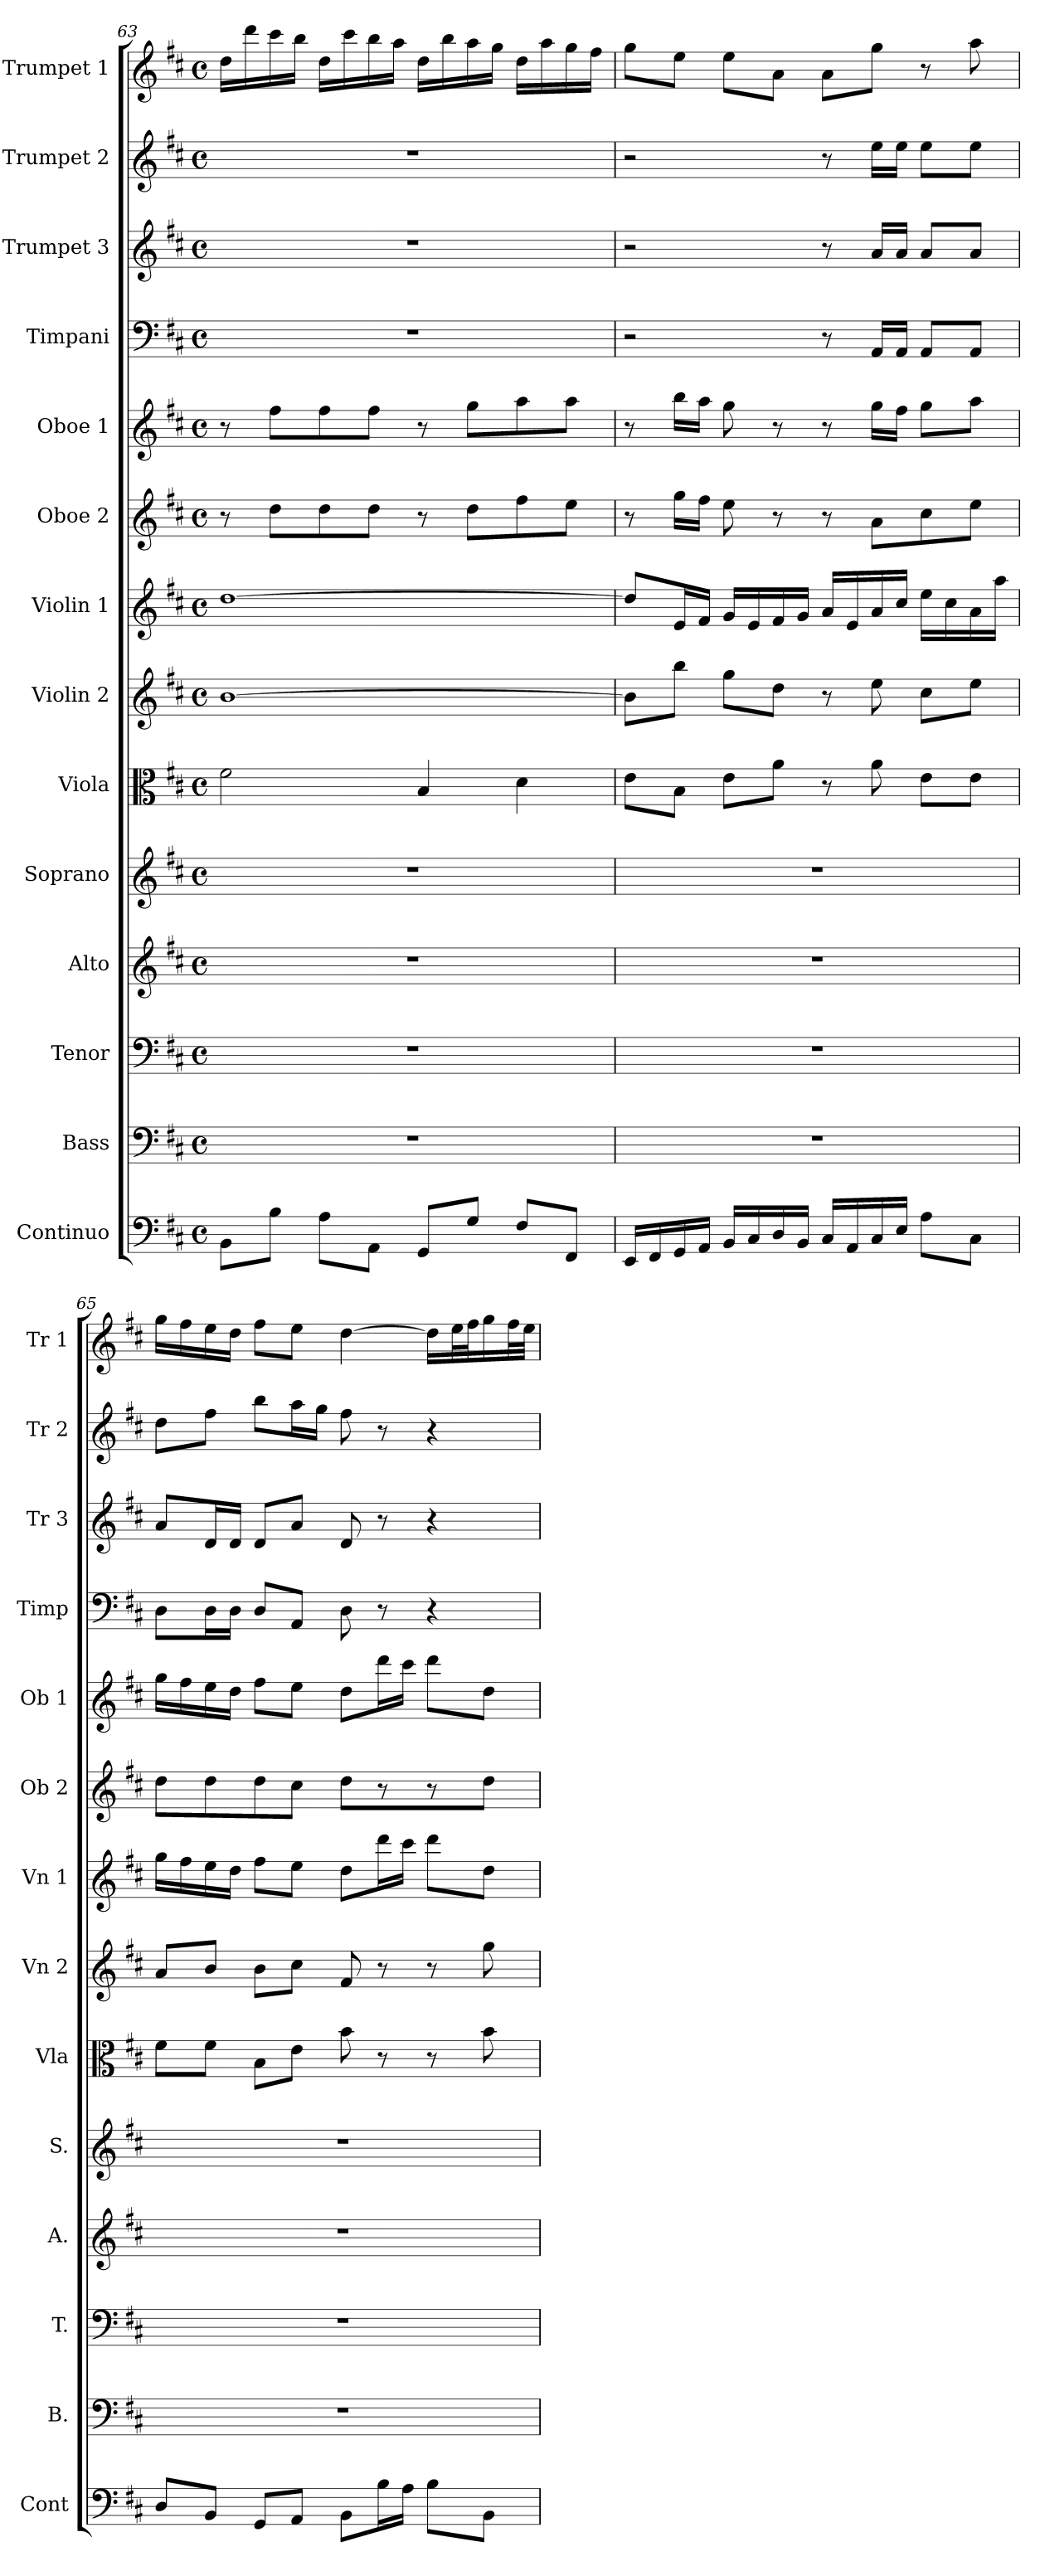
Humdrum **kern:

**kern	**kern	**kern	**kern	**kern	**kern	**kern	**kern	**kern	**kern	**kern	**kern	**kern	**kern
*part14	*part13	*part12	*part11	*part10	*part9	*part8	*part7	*part6	*part5	*part4	*part3	*part2	*part1
*staff14	*staff13	*staff12	*staff11	*staff10	*staff9	*staff8	*staff7	*staff6	*staff5	*staff4	*staff3	*staff2	*staff1
*I"Continuo	*I"Bass	*I"Tenor	*I"Alto	*I"Soprano	*I"Viola	*I"Violin 2	*I"Violin 1	*I"Oboe 2	*I"Oboe 1	*I"Timpani	*I"Trumpet 3	*I"Trumpet 2	*I"Trumpet 1
*I'Cont	*I'B.	*I'T.	*I'A.	*I'S.	*I'Vla	*I'Vn 2	*I'Vn 1	*I'Ob 2	*I'Ob 1	*I'Timp	*I'Tr 3	*I'Tr 2	*I'Tr 1
!!LO:PB:g=z
*clefF4	*clefF4	*clefF4	*clefG2	*clefG2	*clefC3	*clefG2	*clefG2	*clefG2	*clefG2	*clefF4	*clefG2	*clefG2	*clefG2
*k[f#c#]	*k[f#c#]	*k[f#c#]	*k[f#c#]	*k[f#c#]	*k[f#c#]	*k[f#c#]	*k[f#c#]	*k[f#c#]	*k[f#c#]	*k[f#c#]	*k[f#c#]	*k[f#c#]	*k[f#c#]
*D:	*D:	*D:	*D:	*D:	*D:	*D:	*D:	*D:	*D:	*D:	*D:	*D:	*D:
*M4/4	*M4/4	*M4/4	*M4/4	*M4/4	*M4/4	*M4/4	*M4/4	*M4/4	*M4/4	*M4/4	*M4/4	*M4/4	*M4/4
*met(c)	*met(c)	*met(c)	*met(c)	*met(c)	*met(c)	*met(c)	*met(c)	*met(c)	*met(c)	*met(c)	*met(c)	*met(c)	*met(c)
=63	=63	=63	=63	=63	=63	=63	=63	=63	=63	=63	=63	=63	=63
8BB\L	1r	1r	1r	1r	2f#\	[1b	[1dd	8r	8r	1r	1r	1r	16dd\LL
.	.	.	.	.	.	.	.	.	.	.	.	.	16ddd\
8B\J	.	.	.	.	.	.	.	8dd\L	8ff#\L	.	.	.	16ccc#\
.	.	.	.	.	.	.	.	.	.	.	.	.	16bb\JJ
8A\L	.	.	.	.	.	.	.	8dd\	8ff#\	.	.	.	16dd\LL
.	.	.	.	.	.	.	.	.	.	.	.	.	16ccc#\
8AA\J	.	.	.	.	.	.	.	8dd\J	8ff#\J	.	.	.	16bb\
.	.	.	.	.	.	.	.	.	.	.	.	.	16aa\JJ
8GG/L	.	.	.	.	4B/	.	.	8r	8r	.	.	.	16dd\LL
.	.	.	.	.	.	.	.	.	.	.	.	.	16bb\
8G/J	.	.	.	.	.	.	.	8dd\L	8gg\L	.	.	.	16aa\
.	.	.	.	.	.	.	.	.	.	.	.	.	16gg\JJ
8F#/L	.	.	.	.	4d\	.	.	8ff#\	8aa\	.	.	.	16dd\LL
.	.	.	.	.	.	.	.	.	.	.	.	.	16aa\
8FF#/J	.	.	.	.	.	.	.	8ee\J	8aa\J	.	.	.	16gg\
.	.	.	.	.	.	.	.	.	.	.	.	.	16ff#\JJ
=64	=64	=64	=64	=64	=64	=64	=64	=64	=64	=64	=64	=64	=64
16EE/LL	1r	1r	1r	1r	8e\L	8b\L]	8dd/L]	8r	8r	2r	2r	2r	8gg\L
16FF#/	.	.	.	.	.	.	.	.	.	.	.	.	.
16GG/	.	.	.	.	8B\J	8bb\J	16e/L	16gg\LL	16bb\LL	.	.	.	8ee\J
16AA/JJ	.	.	.	.	.	.	16f#/JJ	16ff#\JJ	16aa\JJ	.	.	.	.
16BB/LL	.	.	.	.	8e\L	8gg\L	16g/LL	8ee\	8gg\	.	.	.	8ee\L
16C#/	.	.	.	.	.	.	16e/	.	.	.	.	.	.
16D/	.	.	.	.	8a\J	8dd\J	16f#/	8r	8r	.	.	.	8a\J
16BB/JJ	.	.	.	.	.	.	16g/JJ	.	.	.	.	.	.
16C#/LL	.	.	.	.	8r	8r	16a/LL	8r	8r	8r	8r	8r	8a\L
16AA/	.	.	.	.	.	.	16e/	.	.	.	.	.	.
16C#/	.	.	.	.	8a\	8ee\	16a/	8a\L	16gg\LL	16AA/LL	16a/LL	16ee\LL	8gg\J
16E/JJ	.	.	.	.	.	.	16cc#/JJ	.	16ff#\JJ	16AA/JJ	16a/JJ	16ee\JJ	.
8A\L	.	.	.	.	8e\L	8cc#\L	16ee\LL	8cc#\	8gg\L	8AA/L	8a/L	8ee\L	8r
.	.	.	.	.	.	.	16cc#\	.	.	.	.	.	.
8C#\J	.	.	.	.	8e\J	8ee\J	16a\	8ee\J	8aa\J	8AA/J	8a/J	8ee\J	8aa\
.	.	.	.	.	.	.	16aa\JJ	.	.	.	.	.	.
=65	=65	=65	=65	=65	=65	=65	=65	=65	=65	=65	=65	=65	=65
8D/L	1r	1r	1r	1r	8f#\L	8a/L	16gg\LL	8dd\L	16gg\LL	8D\L	8a/L	8dd\L	16gg\LL
.	.	.	.	.	.	.	16ff#\	.	16ff#\	.	.	.	16ff#\
8BB/J	.	.	.	.	8f#\J	8b/J	16ee\	8dd\	16ee\	16D\L	16d/L	8ff#\J	16ee\
.	.	.	.	.	.	.	16dd\JJ	.	16dd\JJ	16D\JJ	16d/JJ	.	16dd\JJ
8GG/L	.	.	.	.	8B\L	8b\L	8ff#\L	8dd\	8ff#\L	8D/L	8d/L	8bb\L	8ff#\L
8AA/J	.	.	.	.	8e\J	8cc#\J	8ee\J	8cc#\J	8ee\J	8AA/J	8a/J	16aa\L	8ee\J
.	.	.	.	.	.	.	.	.	.	.	.	16gg\JJ	.
8BB\L	.	.	.	.	8b\	8f#/	8dd\L	8dd\L	8dd\L	8D\	8d/	8ff#\	[4dd\
16B\L	.	.	.	.	8r	8r	16ddd\L	8r	16ddd\L	8r	8r	8r	.
16A\JJ	.	.	.	.	.	.	16ccc#\JJ	.	16ccc#\JJ	.	.	.	.
8B\L	.	.	.	.	8r	8r	8ddd\L	8r	8ddd\L	4r	4r	4r	16dd\LL]
.	.	.	.	.	.	.	.	.	.	.	.	.	32ee\L
.	.	.	.	.	.	.	.	.	.	.	.	.	32ff#\J
8BB\J	.	.	.	.	8b\	8gg\	8dd\J	8dd\J	8dd\J	.	.	.	16gg\
.	.	.	.	.	.	.	.	.	.	.	.	.	32ff#\L
.	.	.	.	.	.	.	.	.	.	.	.	.	32ee\JJJ
=	=	=	=	=	=	=	=	=	=	=	=	=	=
*-	*-	*-	*-	*-	*-	*-	*-	*-	*-	*-	*-	*-	*-
